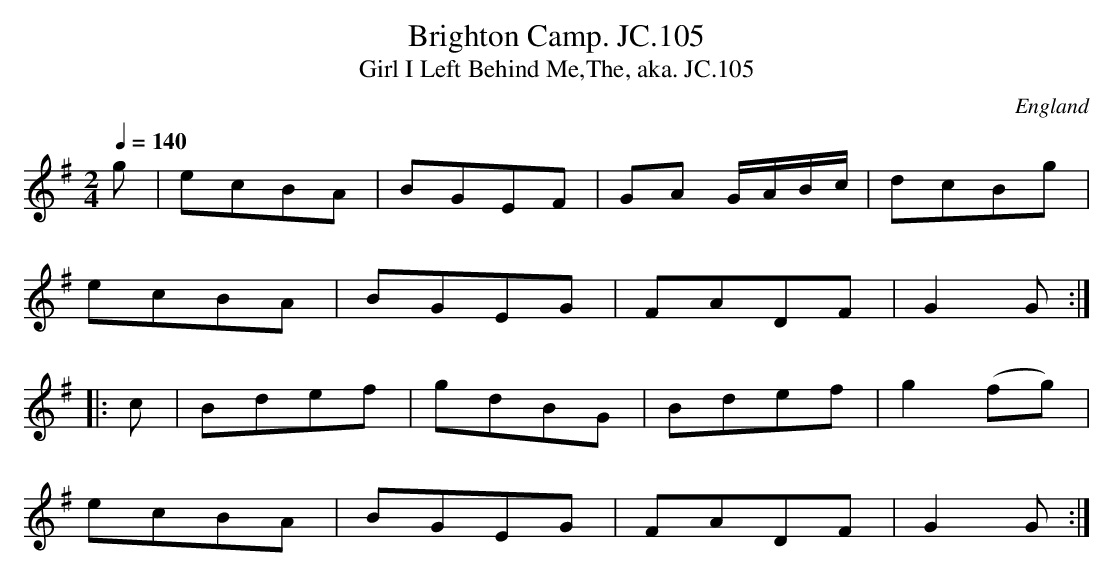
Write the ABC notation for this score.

X:1
T:Brighton Camp. JC.105
T:Girl I Left Behind Me,The, aka. JC.105
L:1/8
M:2/4
O:England
Q:1/4=140
K:G
g|\
ecBA|BGEF|GA G/A/B/c/|dcBg|!
ecBA|BGEG|FADF|G2G:|!
|:c|Bdef|gdBG|Bdef|g2(fg)|!
ecBA|BGEG|FADF|G2G:|
